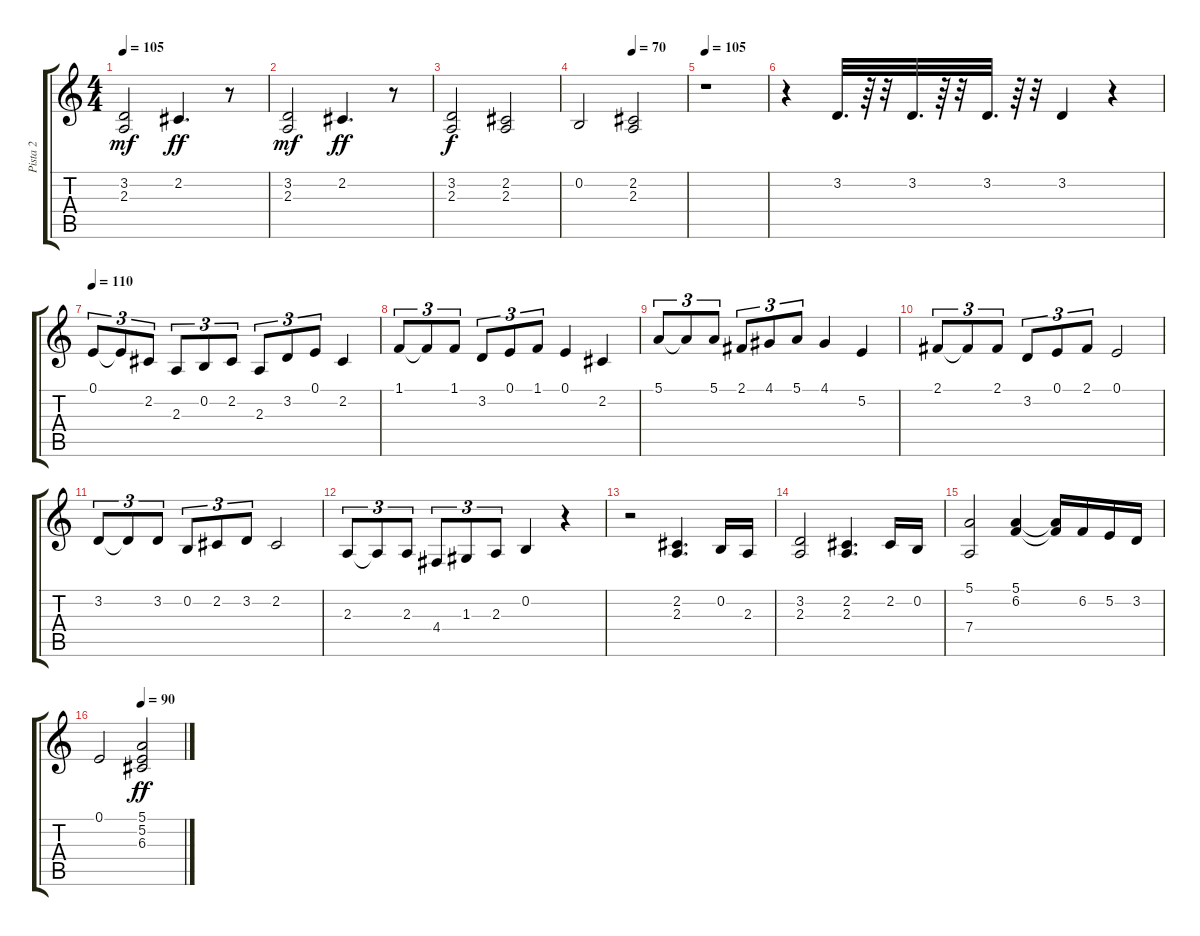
\track ("Pista 2" "Pista 2") {instrument choiraahs}
\staff {score tabs}
\tuning (E4 B3 G3 D3 A2 E2) {hide}
\ts (4 4)
\tempo 105
\clef g2
\ks c
(3.2 2.3).2{dy mf} 2.2.4{d dy ff} r.8 |
(3.2 2.3).2{dy mf} 2.2.4{d dy ff} r.8 |
(3.2 2.3).2{dy f} (2.2 2.3).2 |
\tempo (70 0.5)
0.2.2 (2.2 2.3).2 |
\tempo 105
r.1 |
r.4 3.2.32{d instrument bassoon} r.64 r.32 3.2.32{d} r.64 r.32 3.2.32{d} r.64 r.32 3.2.4 r.4 |
\tempo 110
0.1.8{tu (3 2) instrument choiraahs} 0.1{t}.8{tu (3 2)} 2.2.8{tu (3 2)} 2.3.8{tu (3 2)} 0.2.8{tu (3 2)} 2.2.8{tu (3 2)} 2.3.8{tu (3 2)} 3.2.8{tu (3 2)} 0.1.8{tu (3 2)} 2.2.4 |
1.1.8{tu (3 2)} 1.1{t}.8{tu (3 2)} 1.1.8{tu (3 2)} 3.2.8{tu (3 2)} 0.1.8{tu (3 2)} 1.1.8{tu (3 2)} 0.1.4 2.2.4 |
5.1.8{tu (3 2)} 5.1{t}.8{tu (3 2)} 5.1.8{tu (3 2)} 2.1.8{tu (3 2)} 4.1.8{tu (3 2)} 5.1.8{tu (3 2)} 4.1.4 5.2.4 |
2.1.8{tu (3 2)} 2.1{t}.8{tu (3 2)} 2.1.8{tu (3 2)} 3.2.8{tu (3 2)} 0.1.8{tu (3 2)} 2.1.8{tu (3 2)} 0.1.2 |
3.2.8{tu (3 2)} 3.2{t}.8{tu (3 2)} 3.2.8{tu (3 2)} 0.2.8{tu (3 2)} 2.2.8{tu (3 2)} 3.2.8{tu (3 2)} 2.2.2 |
2.3.8{tu (3 2)} 2.3{t}.8{tu (3 2)} 2.3.8{tu (3 2)} 4.4.8{tu (3 2)} 1.3.8{tu (3 2)} 2.3.8{tu (3 2)} 0.2.4 r.4 |
r.2 (2.2 2.3).4{d} 0.2.16 2.3.16 |
(3.2 2.3).2 (2.2 2.3).4{d} 2.2.16 0.2.16 |
(5.1 7.4).2 (5.1 6.2).4 (5.1{t} 6.2{t}).16 6.2.16 5.2.16 3.2.16 |
\tempo (90 0.5)
0.1.2 (5.1 5.2 6.3).2{dy ff}
